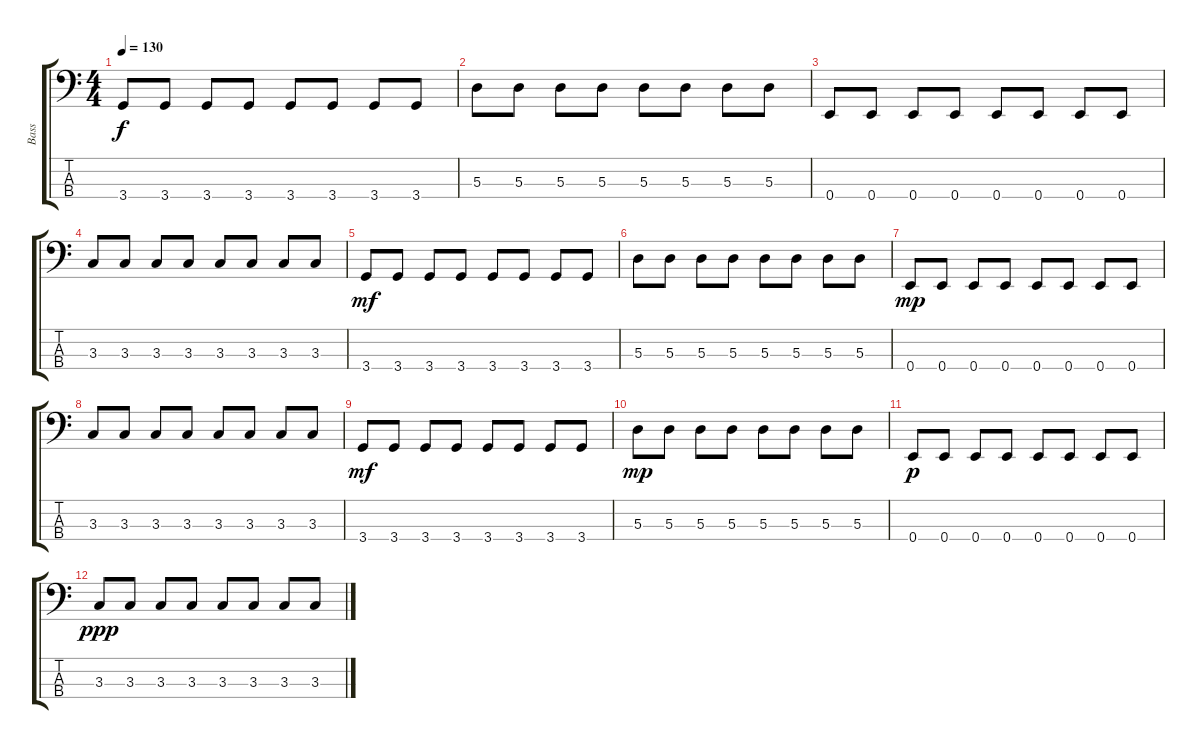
\track ("Bass" "Bass") {instrument electricbasspick}
\staff {score tabs}
\tuning (G2 D2 A1 E1) {hide}
\ts (4 4)
\tempo 130
\clef f4
\ks c
3.4.8{dy f} 3.4.8 3.4.8 3.4.8 3.4.8 3.4.8 3.4.8 3.4.8 |
5.3.8 5.3.8 5.3.8 5.3.8 5.3.8 5.3.8 5.3.8 5.3.8 |
0.4.8 0.4.8 0.4.8 0.4.8 0.4.8 0.4.8 0.4.8 0.4.8 |
3.3.8 3.3.8 3.3.8 3.3.8 3.3.8 3.3.8 3.3.8 3.3.8 |
3.4.8{dy mf} 3.4.8 3.4.8 3.4.8 3.4.8 3.4.8 3.4.8 3.4.8 |
5.3.8 5.3.8 5.3.8 5.3.8 5.3.8 5.3.8 5.3.8 5.3.8 |
0.4.8{dy mp} 0.4.8 0.4.8 0.4.8 0.4.8 0.4.8 0.4.8 0.4.8 |
3.3.8 3.3.8 3.3.8 3.3.8 3.3.8 3.3.8 3.3.8 3.3.8 |
3.4.8{dy mf} 3.4.8 3.4.8 3.4.8 3.4.8 3.4.8 3.4.8 3.4.8 |
5.3.8{dy mp} 5.3.8 5.3.8 5.3.8 5.3.8 5.3.8 5.3.8 5.3.8 |
0.4.8{dy p} 0.4.8 0.4.8 0.4.8 0.4.8 0.4.8 0.4.8 0.4.8 |
3.3.8{dy ppp} 3.3.8 3.3.8 3.3.8 3.3.8 3.3.8 3.3.8 3.3.8
